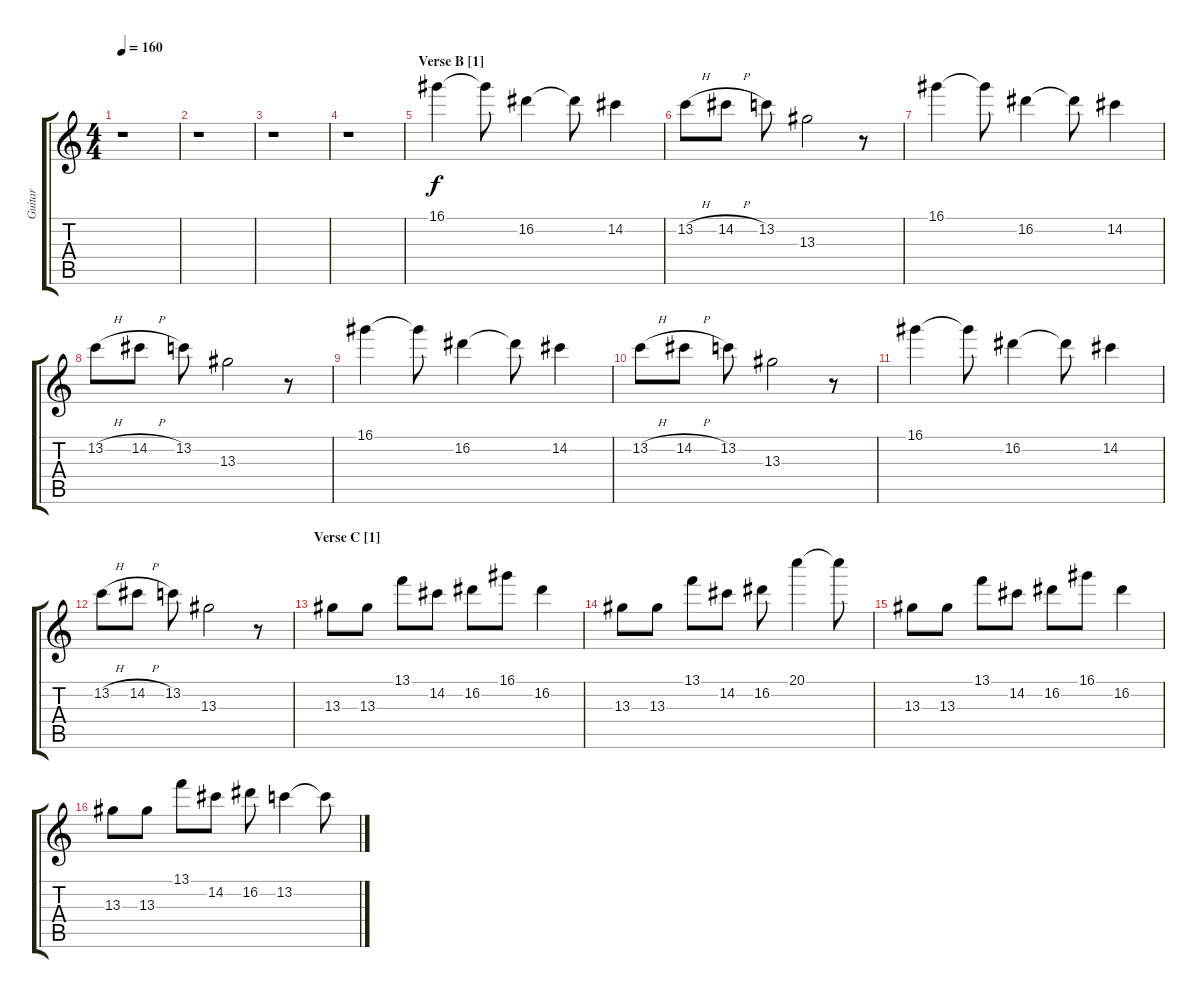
\track ("Guitar" "Guitar") {instrument overdrivenguitar}
\staff {score tabs}
\tuning (E4 B3 G3 D3 A2 E2) {hide}
\ts (4 4)
\tempo 160
\clef g2
\ks c
r.1{dy f} |
r.1 |
r.1 |
r.1 |
\section ("" "Verse B [1]")
16.1.4 16.1{t}.8 16.2.4 16.2{t}.8 14.2.4 |
13.2{h}.8 14.2{h}.8 13.2.8 13.3.2 r.8 |
16.1.4 16.1{t}.8 16.2.4 16.2{t}.8 14.2.4 |
13.2{h}.8 14.2{h}.8 13.2.8 13.3.2 r.8 |
16.1.4 16.1{t}.8 16.2.4 16.2{t}.8 14.2.4 |
13.2{h}.8 14.2{h}.8 13.2.8 13.3.2 r.8 |
16.1.4 16.1{t}.8 16.2.4 16.2{t}.8 14.2.4 |
13.2{h}.8 14.2{h}.8 13.2.8 13.3.2 r.8 |
\section ("" "Verse C [1]")
13.3.8 13.3.8 13.1.8 14.2.8 16.2.8 16.1.8 16.2.4 |
13.3.8 13.3.8 13.1.8 14.2.8 16.2.8 20.1.4 20.1{t}.8 |
13.3.8 13.3.8 13.1.8 14.2.8 16.2.8 16.1.8 16.2.4 |
13.3.8 13.3.8 13.1.8 14.2.8 16.2.8 13.2.4 13.2{t}.8
